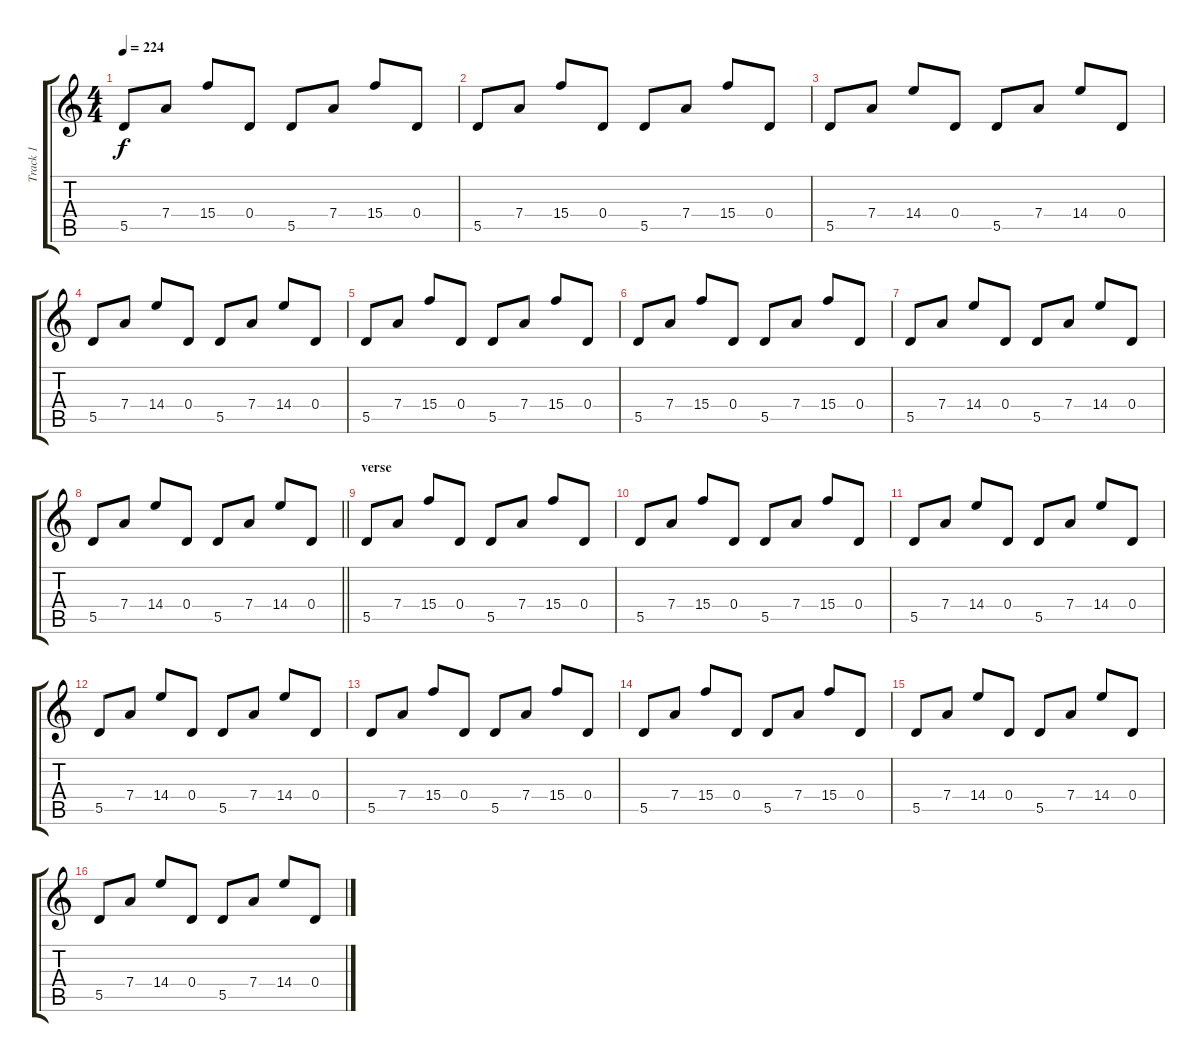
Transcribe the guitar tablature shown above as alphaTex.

\track ("Track 1" "Track 1") {instrument distortionguitar}
\staff {score tabs}
\tuning (E4 B3 G3 D3 A2 D2) {hide}
\ts (4 4)
\tempo 224
\clef g2
\ks c
5.5.8{dy f instrument distortionguitar} 7.4.8 15.4.8 0.4.8 5.5.8 7.4.8 15.4.8 0.4.8 |
5.5.8 7.4.8 15.4.8 0.4.8 5.5.8 7.4.8 15.4.8 0.4.8 |
5.5.8 7.4.8 14.4.8 0.4.8 5.5.8 7.4.8 14.4.8 0.4.8 |
5.5.8 7.4.8 14.4.8 0.4.8 5.5.8 7.4.8 14.4.8 0.4.8 |
5.5.8 7.4.8 15.4.8 0.4.8 5.5.8 7.4.8 15.4.8 0.4.8 |
5.5.8 7.4.8 15.4.8 0.4.8 5.5.8 7.4.8 15.4.8 0.4.8 |
5.5.8 7.4.8 14.4.8 0.4.8 5.5.8 7.4.8 14.4.8 0.4.8 |
\barLineRight lightlight
5.5.8 7.4.8 14.4.8 0.4.8 5.5.8 7.4.8 14.4.8 0.4.8 |
\section ("" "verse")
5.5.8 7.4.8 15.4.8 0.4.8 5.5.8 7.4.8 15.4.8 0.4.8 |
5.5.8 7.4.8 15.4.8 0.4.8 5.5.8 7.4.8 15.4.8 0.4.8 |
5.5.8 7.4.8 14.4.8 0.4.8 5.5.8 7.4.8 14.4.8 0.4.8 |
5.5.8 7.4.8 14.4.8 0.4.8 5.5.8 7.4.8 14.4.8 0.4.8 |
5.5.8 7.4.8 15.4.8 0.4.8 5.5.8 7.4.8 15.4.8 0.4.8 |
5.5.8 7.4.8 15.4.8 0.4.8 5.5.8 7.4.8 15.4.8 0.4.8 |
5.5.8 7.4.8 14.4.8 0.4.8 5.5.8 7.4.8 14.4.8 0.4.8 |
5.5.8 7.4.8 14.4.8 0.4.8 5.5.8 7.4.8 14.4.8 0.4.8
